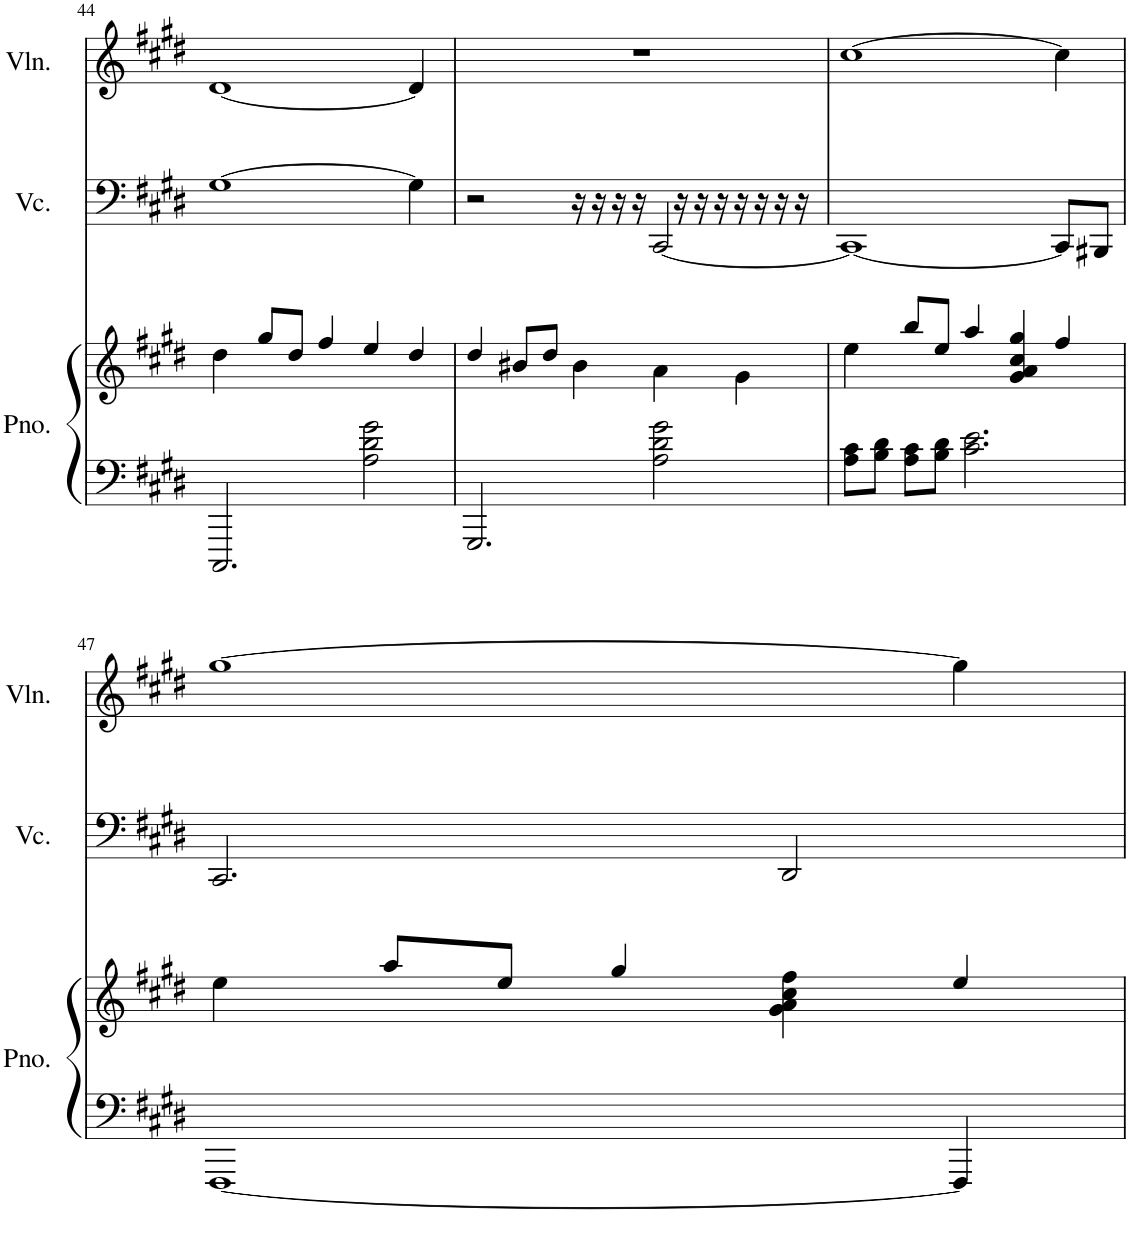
**kern	**kern	**kern	**kern
*part3	*part3	*part2	*part1
*staff4	*staff3	*staff2	*staff1
*I"鋼琴	*	*I"大提琴	*I"小提琴
!!LO:PB:g=z
*clefF4	*clefG2	*clefF4	*clefG2
*k[f#c#g#d#]	*k[f#c#g#d#]	*k[f#c#g#d#]	*k[f#c#g#d#]
*c#:	*c#:	*c#:	*c#:
*M5/4	*M5/4	*M5/4	*M5/4
=44	=44	=44	=44
2.CCC#/	4dd#\	[1G#	[1d#
.	8gg#/L	.	.
.	8dd#/J	.	.
.	4ff#/	.	.
2A\ 2d#\ 2g#\	4ee/	.	.
.	4dd#/	4G#\]	4d#/]
=45	=45	=45	=45
2.GGG#/	4dd#/	2r	4%5r
.	8b#X/L	.	.
.	8dd#/J	.	.
.	4b#\	16r	.
.	.	16r	.
.	.	16r	.
.	.	16r	.
2A\ 2d#\ 2g#\	4a\	[2CC#/	.
.	4g#\	.	.
4..ryy	4..ryy	16r	4..ryy
.	.	16r	.
.	.	16r	.
.	.	16r	.
.	.	16r	.
.	.	16r	.
.	.	16r	.
=46	=46	=46	=46
8A\ 8c#\L	4ee\	1CC#_	[1cc#
8B\ 8d#\J	.	.	.
8A\ 8c#\L	8bb/L	.	.
8B\ 8d#\J	8ee/J	.	.
2.c#\ 2.e\	4aa/	.	.
.	4g#/ 4a/ 4cc#/ 4gg#/	.	.
.	4ff#/	8CC#/L]	4cc#\]
.	.	8BBB#X/J	.
!!LO:LB:g=z
=47	=47	=47	=47
[1FFF#	4ee\	2.CC#/	[1gg#
.	8aa/L	.	.
.	8ee/J	.	.
.	4gg#/	.	.
.	4g#\ 4a\ 4cc#\ 4ff#\	2DD#/	.
4FFF#/]	4ee/	.	4gg#\]
=	=	=	=
*-	*-	*-	*-
